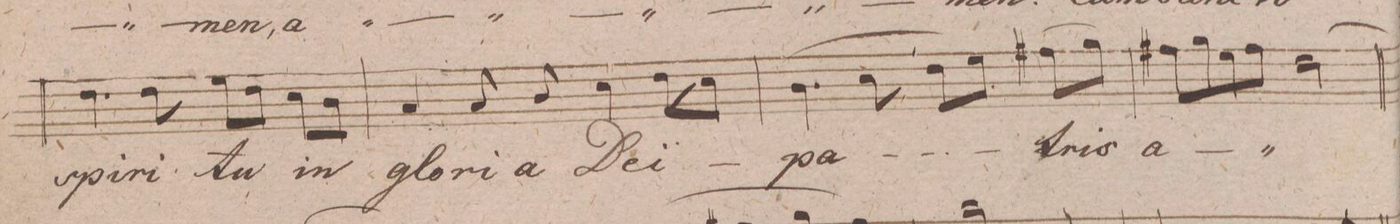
**kern	**text	**dynam
*I"Baſso.	*	*
*clefF4	*	*
*k[f#c#g#d#]	*	*
*met(c)	*	*
*M4/4	*	*
4.F#\	spi-	.
8F#\	-ri-	.
8G#\L	-tu	.
8F#\J	.	.
8E\L	in	.
8D#\J	.	.
=231	=231	=231
4C#/	glo-	.
8C#/	-ri-	.
8D#/	-a	.
4E\	De-	.
8F#\L	-i	.
8E\J	.	.
=232	=232	=232
(>4.D#\	pa-	.
8E\	.	.
8F#\L	.	.
8G#\J)	.	.
(>8A#X\L	-tris	.
8B\J)	.	.
=233	=233	=233
8A#X\L	a-	.
8B\	.	.
8G#\	.	.
8A#\J	.	.
[2F#\	.	.
=234	=234	=234
*-	*-	*-
